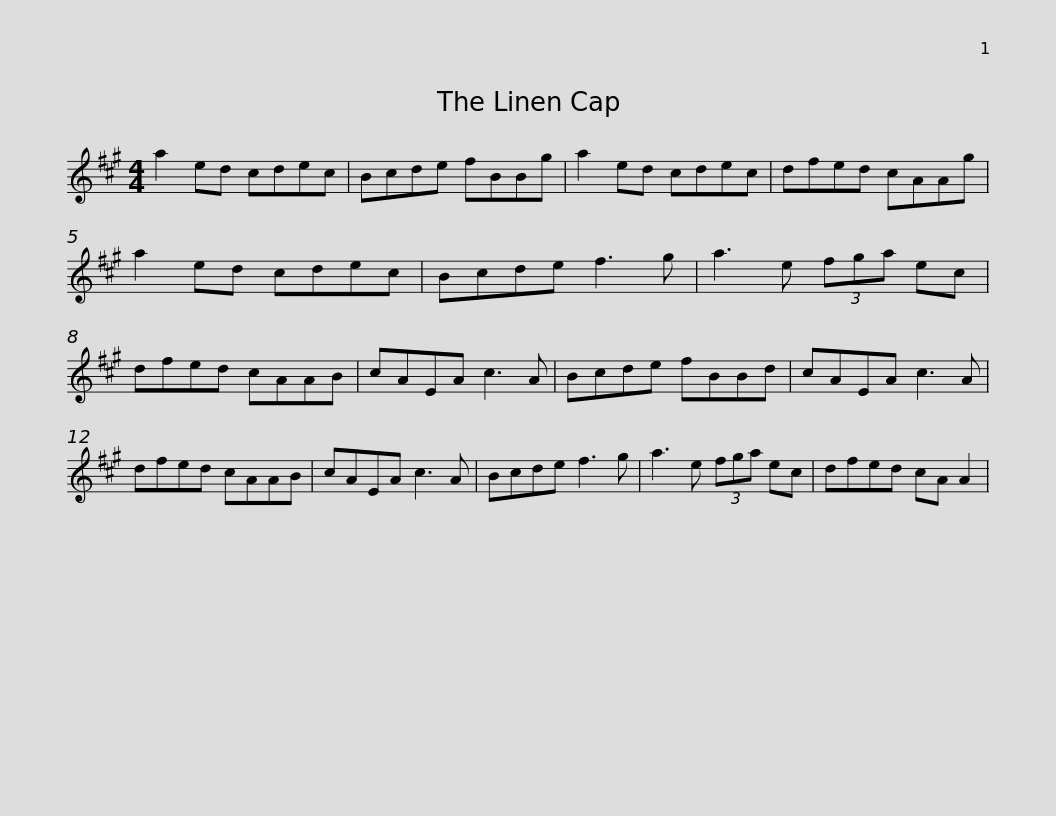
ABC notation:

X:1
L:1/8
M:4/4
I:linebreak $
K:A
V:1 treble
V:1
 a2 ed cdec | Bcde fBBg | a2 ed cdec | dfed cAAg | a2 ed cdec | %5
 Bcde f3 g |$ a3 e (3fga ec | dfed cAAB | cAEA c3 A | Bcde fBBd | %10
 cAEA c3 A |$ dfed cAAB | cAEA c3 A | Bcde f3 g | a3 e (3fga ec | %15
 dfed cA A2 | %16
